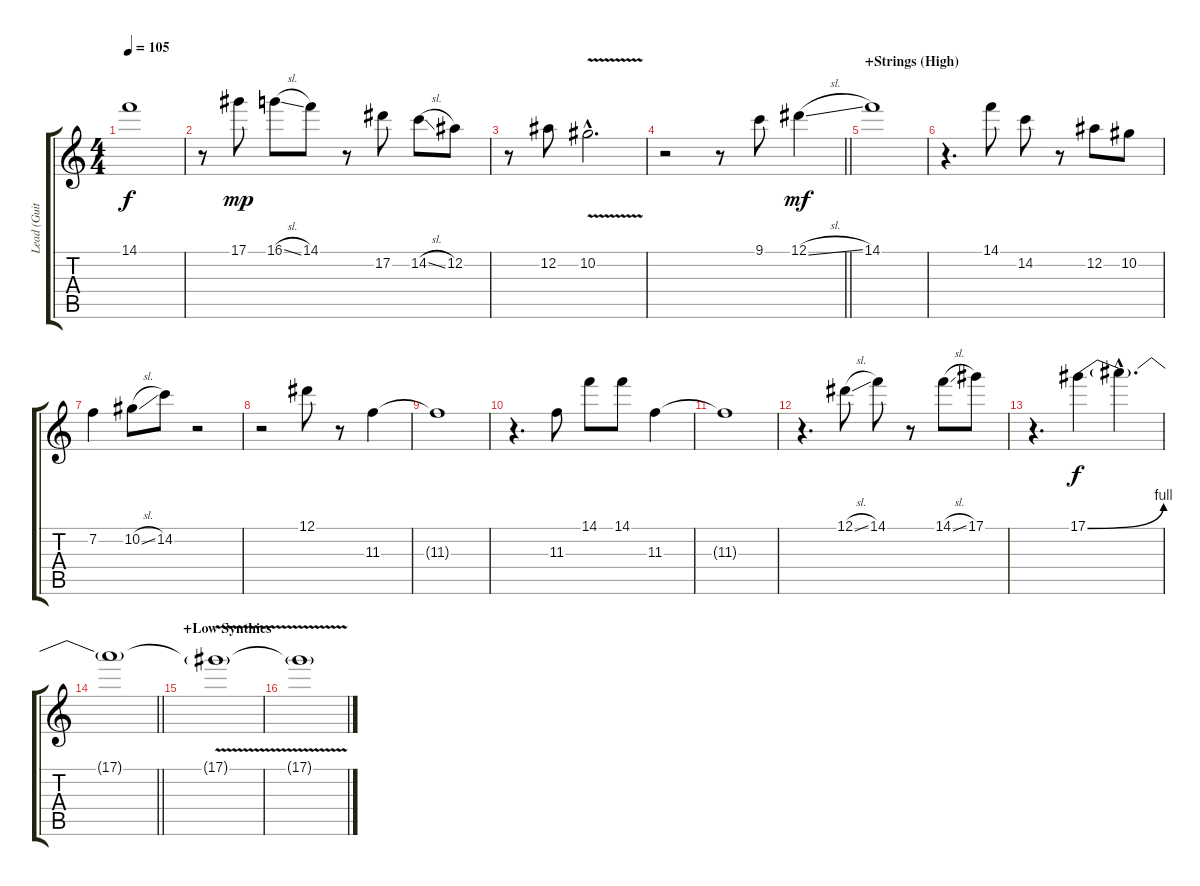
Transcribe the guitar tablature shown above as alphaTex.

\track ("Lead (Guitar)" "Lead (Guit") {instrument overdrivenguitar}
\staff {score tabs}
\tuning (Eb4 Bb3 Gb3 Db3 Ab2 Eb2) {hide}
\ts (4 4)
\tempo 105
\clef g2
\ks c
14.1{t}.1{dy f volume 0} |
r.8{volume 13} 17.1.8{dy mp} 16.1{sl}.8 14.1.8 r.8 17.2.8 14.2{sl}.8 12.2.8 |
r.8 12.2.8 10.2{v hac}.2{d volume 0} |
\barLineRight lightlight
r.2 r.8 9.1.8{volume 13} 12.1{sl}.4{dy mf} |
\section ("" "+Strings (High)")
14.1.1{volume 0} |
r.4{d volume 13} 14.1.8 14.2.8 r.8 12.2.8 10.2.8 |
7.2.4 10.2{sl}.8 14.2.8 r.2 |
r.2 12.1.8 r.8 11.3.4 |
11.3{t}.1{volume 0} |
r.4{d volume 13} 11.3.8 14.1.8 14.1.8 11.3.4 |
11.3{t}.1{volume 0} |
r.4{d volume 13} 12.1{sl}.8 14.1.8 r.8 14.1{sl}.8 17.1.8 |
r.4{d} 17.1{be (bend 0 0 60 4)}.4{dy f} 17.1{hac t}.4{d} |
\barLineRight lightlight
17.1{t}.1 |
\section ("" "+Low Synthies")
17.1{v t}.1 |
17.1{t}.1
